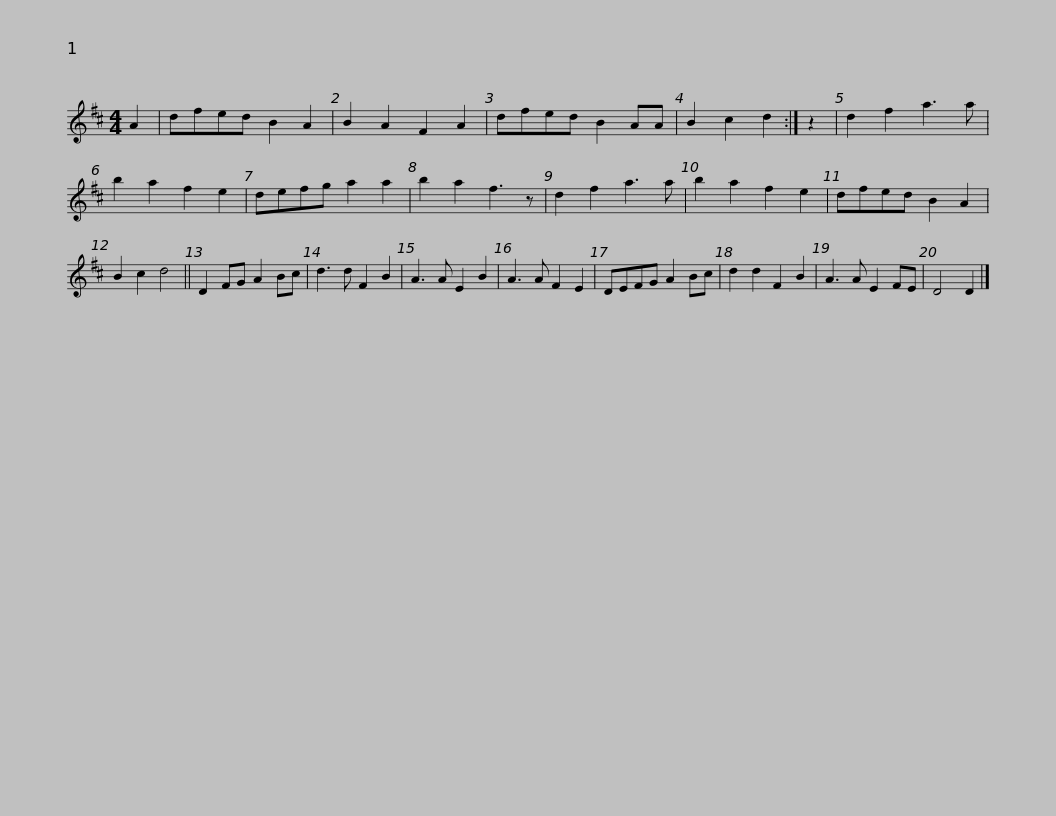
X:1
L:1/8
M:4/4
I:linebreak $
K:D
V:1 treble
V:1
 A2 | dfed B2 A2 | B2 A2 F2 A2 | dfed B2 AA | B2 c2 d2 :| %5
 z2 | d2 f2 a3 a | b2 a2 f2 e2 | defg a2 a2 |$ b2 a2 f3 z | %10
 d2 f2 a3 a | b2 a2 f2 e2 | dfed B2 A2 | B2 c2 d4 || D2 FG A2 Bc | %15
 d3 d F2 B2 | A3 A E2 B2 |$ A3 A F2 E2 | DEFG A2 Bc | d2 d2 F2 B2 | %20
 A3 A E2 FE | D4 D2 |] %22
